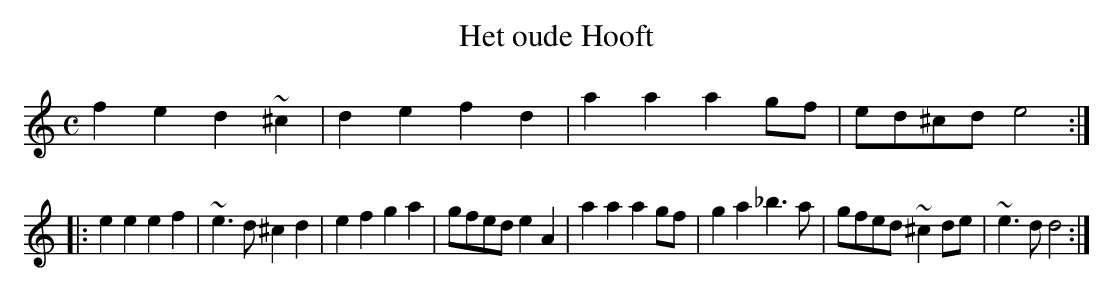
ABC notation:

X:1
T:Het oude Hooft
M:C
K:Ddor
f2e2d2~^c2|d2e2f2d2|a2a2a2gf|ed^cde4:|
|:e2e2e2f2|~e3d^c2d2|e2f2g2a2|gfede2A2|a2a2a2gf|g2a2_b3a|gfed~^c2de|~e3dd4:|
